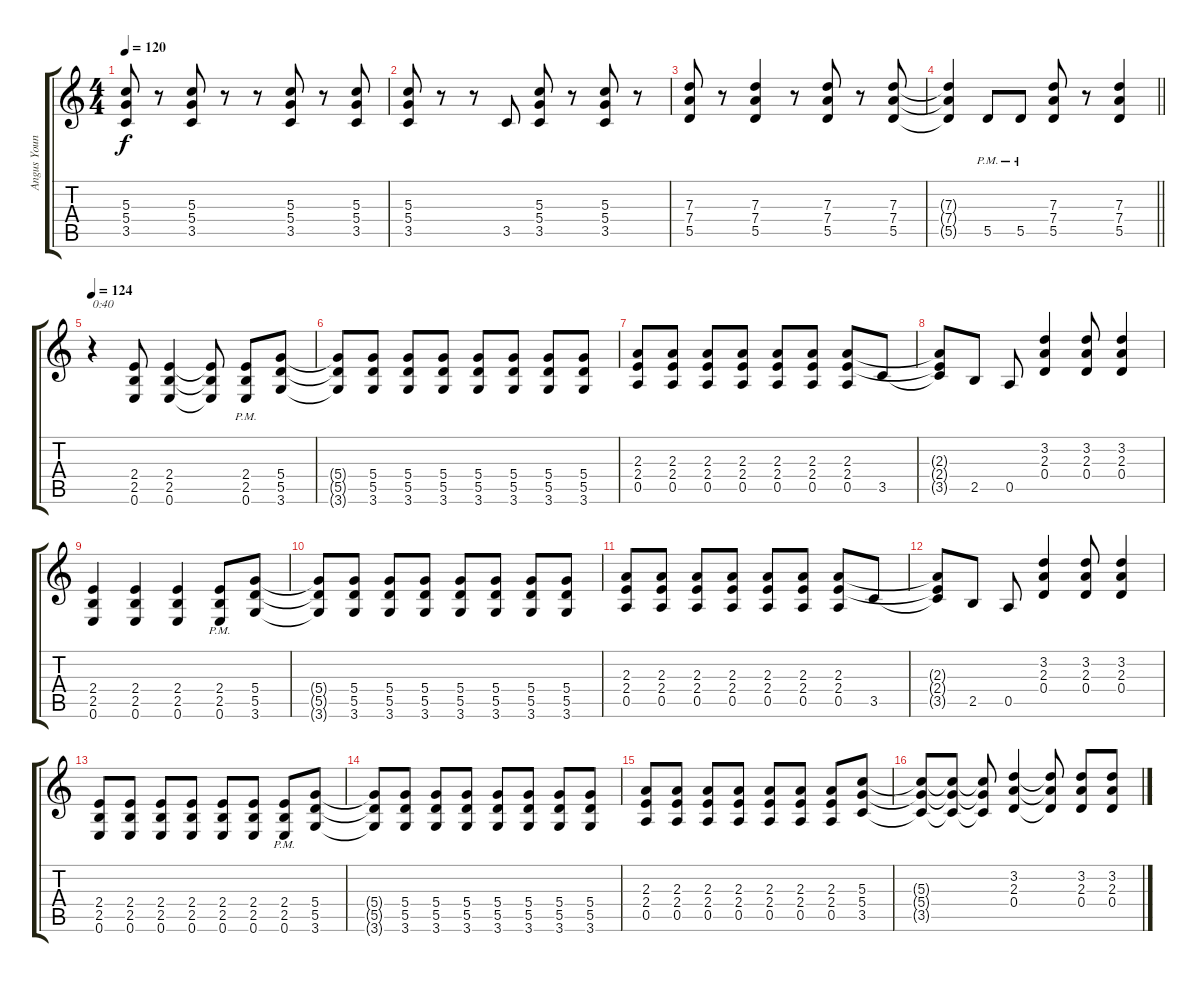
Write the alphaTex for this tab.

\track ("Angus Young   (First guitar)" "Angus Youn") {instrument overdrivenguitar}
\staff {score tabs}
\tuning (E4 B3 G3 D3 A2 E2) {hide}
\ts (4 4)
\tempo 120
\clef g2
\ks c
(5.3 5.4 3.5).8{dy f} r.8 (5.3 5.4 3.5).8 r.8 r.8 (5.3 5.4 3.5).8 r.8 (5.3 5.4 3.5).8 |
(5.3 5.4 3.5).8 r.8 r.8 3.5.8 (5.3 5.4 3.5).8 r.8 (5.3 5.4 3.5).8 r.8 |
(7.3 7.4 5.5).8 r.8 (7.3 7.4 5.5).4 r.8 (7.3 7.4 5.5).8 r.8 (7.3 7.4 5.5).8 |
\barLineRight lightlight
(7.3{t} 7.4{t} 5.5{t}).4 5.5{pm}.8 5.5{pm}.8 (7.3 7.4 5.5).8 r.8 (7.3 7.4 5.5).4 |
\tempo 124
r.4{txt "0:40"} (2.4 2.5 0.6).8 (2.4 2.5 0.6).4 (2.4{t} 2.5{t} 0.6{t}).8 (2.4 2.5{pm} 0.6{pm}).8 (5.4 5.5 3.6).8 |
(5.4{t} 5.5{t} 3.6{t}).8 (5.4 5.5 3.6).8 (5.4 5.5 3.6).8 (5.4 5.5 3.6).8 (5.4 5.5 3.6).8 (5.4 5.5 3.6).8 (5.4 5.5 3.6).8 (5.4 5.5 3.6).8 |
(2.3 2.4 0.5).8 (2.3 2.4 0.5).8 (2.3 2.4 0.5).8 (2.3 2.4 0.5).8 (2.3 2.4 0.5).8 (2.3 2.4 0.5).8 (2.3 2.4 0.5).8 3.5.8 |
(2.3{t} 2.4{t} 3.5{t}).8 2.5.8 0.5.8 (3.2 2.3 0.4).4 (3.2 2.3 0.4).8 (3.2 2.3 0.4).4 |
(2.4 2.5 0.6).4 (2.4 2.5 0.6).4 (2.4 2.5 0.6).4 (2.4 2.5{pm} 0.6{pm}).8 (5.4 5.5 3.6).8 |
(5.4{t} 5.5{t} 3.6{t}).8 (5.4 5.5 3.6).8 (5.4 5.5 3.6).8 (5.4 5.5 3.6).8 (5.4 5.5 3.6).8 (5.4 5.5 3.6).8 (5.4 5.5 3.6).8 (5.4 5.5 3.6).8 |
(2.3 2.4 0.5).8 (2.3 2.4 0.5).8 (2.3 2.4 0.5).8 (2.3 2.4 0.5).8 (2.3 2.4 0.5).8 (2.3 2.4 0.5).8 (2.3 2.4 0.5).8 3.5.8 |
(2.3{t} 2.4{t} 3.5{t}).8 2.5.8 0.5.8 (3.2 2.3 0.4).4 (3.2 2.3 0.4).8 (3.2 2.3 0.4).4 |
(2.4 2.5 0.6).8 (2.4 2.5 0.6).8 (2.4 2.5 0.6).8 (2.4 2.5 0.6).8 (2.4 2.5 0.6).8 (2.4 2.5 0.6).8 (2.4 2.5{pm} 0.6{pm}).8 (5.4 5.5 3.6).8 |
(5.4{t} 5.5{t} 3.6{t}).8 (5.4 5.5 3.6).8 (5.4 5.5 3.6).8 (5.4 5.5 3.6).8 (5.4 5.5 3.6).8 (5.4 5.5 3.6).8 (5.4 5.5 3.6).8 (5.4 5.5 3.6).8 |
(2.3 2.4 0.5).8 (2.3 2.4 0.5).8 (2.3 2.4 0.5).8 (2.3 2.4 0.5).8 (2.3 2.4 0.5).8 (2.3 2.4 0.5).8 (2.3 2.4 0.5).8 (5.3 5.4 3.5).8 |
(5.3{t} 5.4{t} 3.5{t}).8 (5.3{t} 5.4{t} 3.5{t}).8 (5.3{t} 5.4{t} 3.5{t}).8 (3.2 2.3 0.4).4 (3.2{t} 2.3{t} 0.4{t}).8 (3.2 2.3 0.4).8 (3.2 2.3 0.4).8
